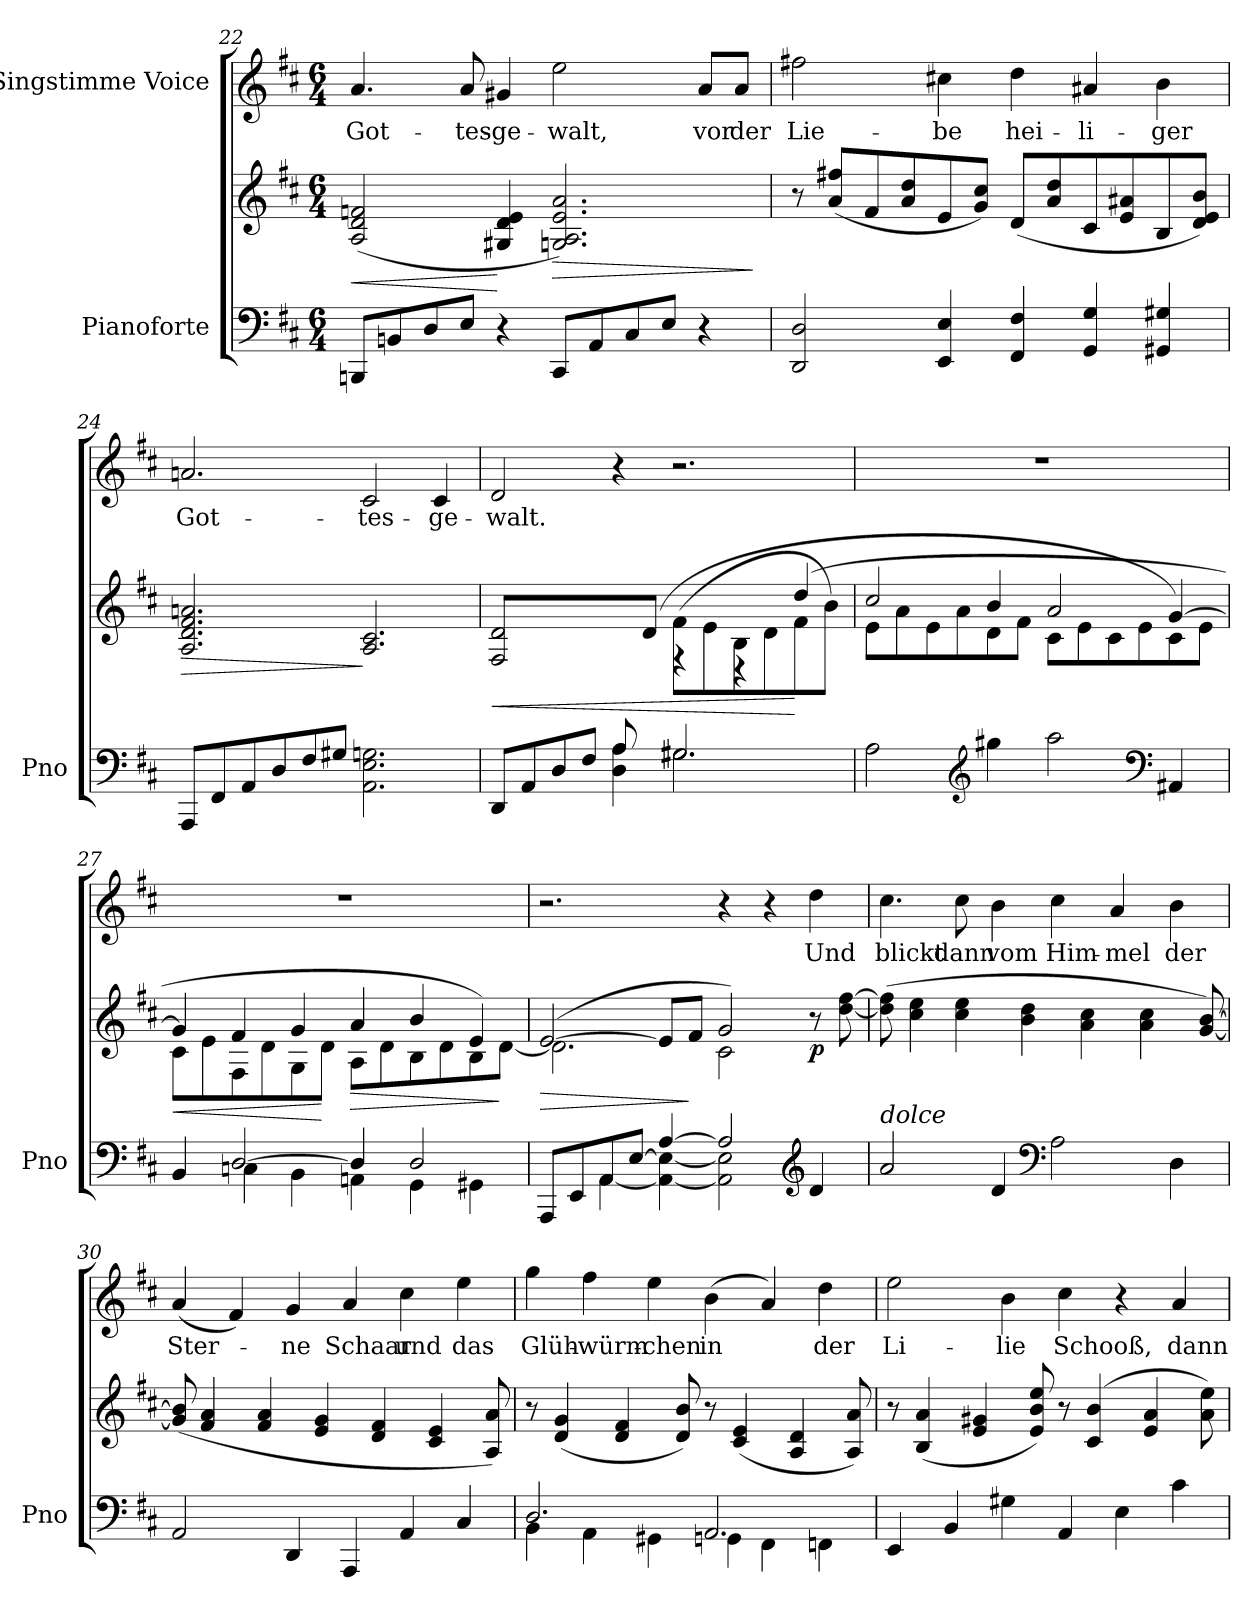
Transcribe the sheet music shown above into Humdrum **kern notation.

**kern	**kern	**dynam	**kern	**text
*part2	*part2	*part2	*part1	*part1
*staff3	*staff2	*staff2/3	*staff1	*staff1
*I"Pianoforte	*	*	*I"Singstimme Voice	*
*I'Pno	*	*	*	*
*clefF4	*clefG2	*	*clefG2	*
*k[f#c#]	*k[f#c#]	*	*k[f#c#]	*
*M6/4	*M6/4	*	*M6/4	*
=22	=22	=22	=22	=22
!	!	!LO:HP:b	!	!
8BBBn/L	(<2A/ 2d/ 2fn/	<	4.a/	Got-
8BBn/	.	.	.	.
8D/	.	.	.	.
8E/J	.	.	8a/	-tes-
4r	4G#X/ 4d/ 4e/	[	4g#X/	-ge-
!	!	!LO:HP:b	!	!
8CC#/L	2.Gn/ 2.A/ 2.e/ 2.a/)	>	2ee\	-walt,
8AA/	.	.	.	.
8C#/	.	.	.	.
8E/J	.	.	.	.
4r	.	.	8a/L	vor
.	.	.	8a/J	der
.	.	]	.	.
=23	=23	=23	=23	=23
2DD/ 2D/	8r	.	2ff#X\	Lie-
.	(8a/ 8ff#X/L	.	.	.
.	8f#/	.	.	.
.	8a/ 8dd/	.	.	.
4EE/ 4E/	8e/	.	4cc#X\	-be
.	8g/ 8cc#/J)	.	.	.
4FF#/ 4F#/	(8d/L	.	4dd\	hei-
.	8a/ 8dd/	.	.	.
4GG/ 4G/	8c#/	.	4a#X/	-li-
.	8e/ 8a#X/	.	.	.
4GG#X/ 4G#X/	8B/	.	4b\	-ger
.	8d/ 8e/ 8b/J)	.	.	.
=24	=24	=24	=24	=24
!	!	!LO:HP:b	!	!
8AAA/L	2.A/ 2.d/ 2.f#/ 2.an/	>	2.an/	Got-
8FF#/	.	.	.	.
8AA/	.	.	.	.
8D/	.	.	.	.
8F#/	.	.	.	.
8G#X/J	.	.	.	.
2.AA\ 2.E\ 2.Gn\	2.A/ 2.c#/	]	2c#/	-tes-
.	.	.	4c#/	-ge-
=25	=25	=25	=25	=25
*^	*	*	*	*
*	*^	*	*	*	*
!	!	!	!	!LO:HP:b	!	!
*	*	*	*^	*	*	*
2ryy	(8DD/L	2.ryy	2F#/ 2d/	2.ryy	<	2d/	-walt.
.	8AA/	.	.	.	.	.	.
.	8D/	.	.	.	.	.	.
.	8F#/J	.	.	.	.	.	.
8A/L	4D\ 4A\	.	8ryy	.	.	4r	.
2..ryy	.	.	(8d\J	.	.	.	.
.	2.G#X/	2.G#\	(8f#\L	4r	.	2.r	.
.	.	.	8e\	.	.	.	.
.	.	.	8B\	4r	.	.	.
.	.	.	8d\	.	.	.	.
.	.	.	8f#\	(4dd/	[	.	.
.	.	.	8b\J)	.	.	.	.
*v	*v	*v	*	*	*	*	*
=26	=26	=26	=26	=26	=26
2A\	2cc#/	8e\L	.	1.r	.
.	.	8a\	.	.	.
.	.	8e\	.	.	.
.	.	8a\	.	.	.
*clefG2	*	*	*	*	*
4gg#X\	4b/	8d\	.	.	.
.	.	8f#\J	.	.	.
2aa\	2a/	8c#\L	.	.	.
.	.	8e\	.	.	.
.	.	8c#\	.	.	.
.	.	8e\	.	.	.
*clefF4	*	*	*	*	*
4AA#X/	[4g/)	8c#\	.	.	.
.	.	8e\J	.	.	.
=27	=27	=27	=27	=27	=27
*^	*	*	*	*	*
!	!	!	!	!LO:HP:b	!	!
4BB/	4ryy	4g/]	8c#\L	<	1.r	.
.	.	.	8e\	.	.	.
[2D/	4Cn\	4f#/	8F#\	.	.	.
.	.	.	8d\	.	.	.
.	4BB\	4g/	8G\	.	.	.
.	.	.	8d\J	[	.	.
!	!	!	!	!LO:HP:b	!	!
4D/]	4AAn\	4a/	8A\L	>	.	.
.	.	.	8d\	.	.	.
2D/	4GG\	4b/	8B\	.	.	.
.	.	.	8d\	.	.	.
.	4GG#X\	4e/)	8B\	.	.	.
.	.	.	[8d\J	]	.	.
=28	=28	=28	=28	=28	=28	=28
!	!	!	!	!LO:HP:b	!	!
8AAA/L	4ryy	([2e/	2.d\]	>	2.r	.
8EE/	.	.	.	.	.	.
8AA/	[4AA\	.	.	.	.	.
[<8E/J	.	.	.	.	.	.
[4A/	4AA\_ 4E\_	8e/L]	.	.	.	.
.	.	8f#/J	.	]	.	.
2A/]	2AA\] 2E\]	2g/)	2c#\	.	4r	.
.	.	.	.	.	4r	.
*clefG2	*	*	*	*	*	*
!	!	!	!	!LO:DY:b	!	!
4d/	4ryy	8r	4ryy	p	4dd\	Und
.	.	[8dd\ [>8ff#\	.	.	.	.
*v	*v	*	*	*	*	*
*	*v	*v	*	*	*
=29	=29	=29	=29	=29
!LO:TX:i:t=dolce	!	!	!	!
2a/	(8dd\] 8ff#\]	.	4.cc#\	blickt
.	4cc#\ 4ee\	.	.	.
.	4cc#\ 4ee\	.	8cc#\	dann
4d/	.	.	4b\	vom
.	4b\ 4dd\	.	.	.
*clefF4	*	*	*	*
2A\	.	.	4cc#\	Him-
.	4a\ 4cc#\	.	.	.
.	.	.	4a/	-mel
.	4a\ 4cc#\	.	.	.
4D\	.	.	4b\	der
.	[<8g/ [8b/)	.	.	.
=30	=30	=30	=30	=30
2AA/	(8g/] 8b/]	.	(4a/	Ster-
.	4f#/ 4a/	.	.	.
.	.	.	4f#/)	.
.	4f#/ 4a/	.	.	.
4DD/	.	.	4g/	-ne
.	4e/ 4g/	.	.	.
4AAA/	.	.	4a/	Schaar
.	4d/ 4f#/	.	.	.
4AA/	.	.	4cc#\	und
.	4c#/ 4e/	.	.	.
4C#/	.	.	4ee\	das
.	8A/ 8a/)	.	.	.
=31	=31	=31	=31	=31
*^	*	*	*	*
2.D/	4BB\	8r	.	4gg\	Glüh-
.	.	(>4d/ 4g/	.	.	.
.	4AA\	.	.	4ff#\	-würm-
.	.	4d/ 4f#/	.	.	.
.	4GG#X\	.	.	4ee\	-chen
.	.	8d/ 8b/)	.	.	.
2.AA/	4GGn\	8r	.	(4b\	in
.	.	(>4c#/ 4e/	.	.	.
.	4FF#\	.	.	4a/)	.
.	.	4A/ 4d/	.	.	.
.	4FFn\	.	.	4dd\	der
.	.	8A/ 8a/)	.	.	.
*v	*v	*	*	*	*
=32	=32	=32	=32	=32
4EE/	8r	.	2ee\	Li-
.	(>4B/ 4a/	.	.	.
4BB/	.	.	.	.
.	4e/ 4g#X/	.	.	.
4G#X\	.	.	4b\	-lie
.	8e/ 8b/ 8ee/)	.	.	.
4AA/	8r	.	4cc#\	Schooß,
.	(4c#/ 4b/	.	.	.
4E\	.	.	4r	.
.	4e/ 4a/	.	.	.
4c#\	.	.	4a/	dann
.	8a\ 8ee\)	.	.	.
=	=	=	=	=
*-	*-	*-	*-	*-
